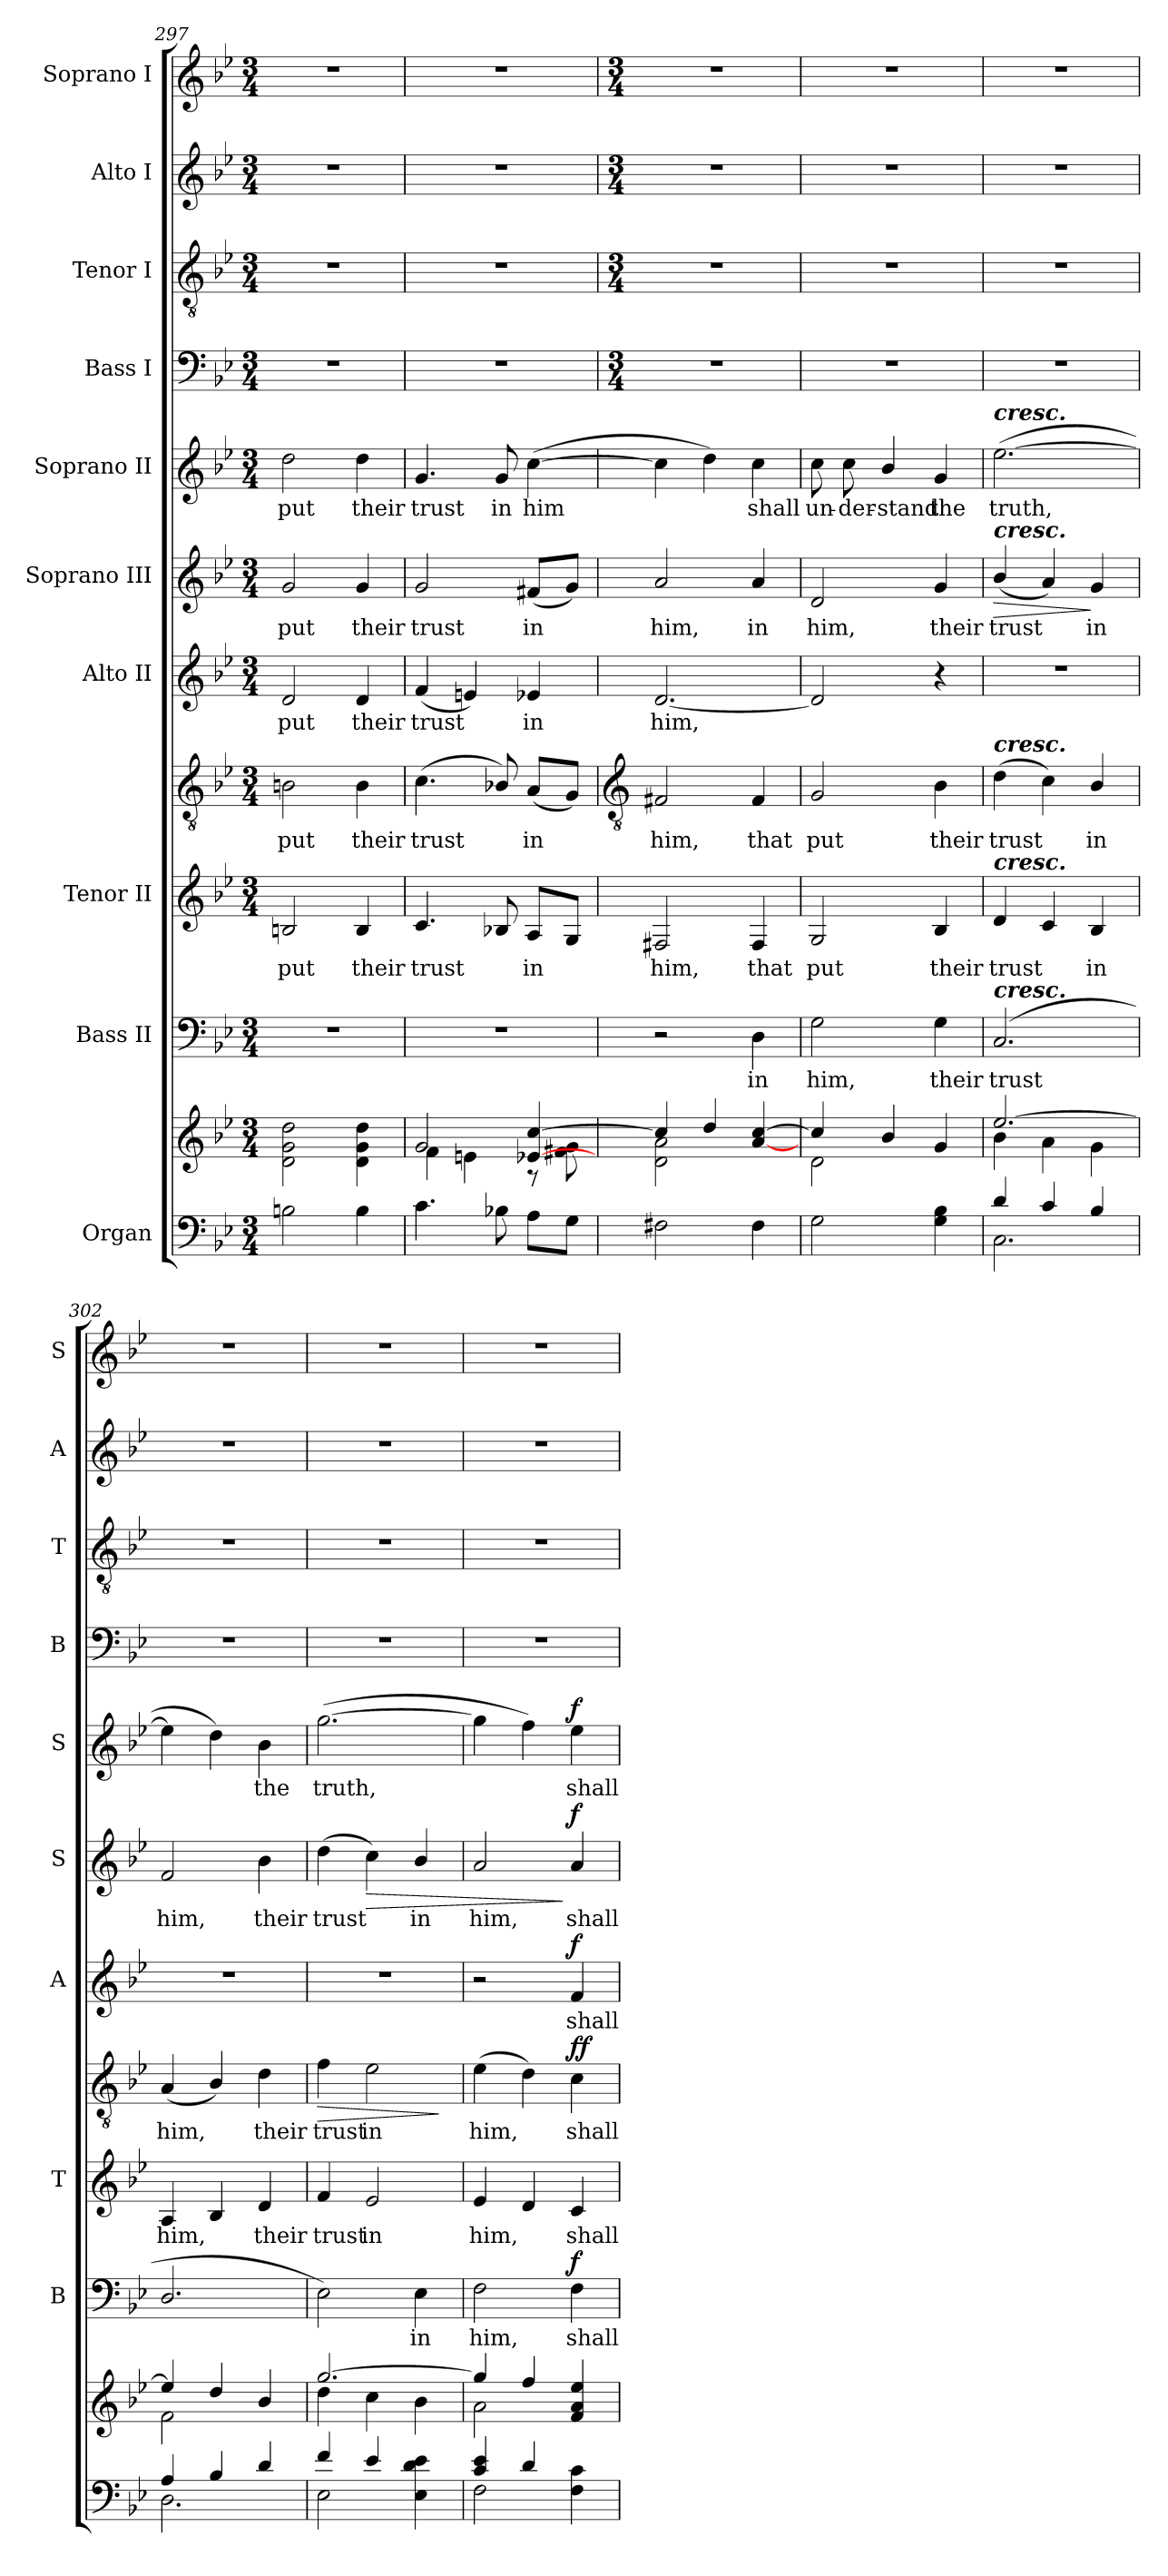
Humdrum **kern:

**kern	**kern	**kern	**text	**dynam	**kern	**text	**kern	**text	**dynam	**kern	**text	**dynam	**kern	**text	**dynam	**kern	**text	**dynam	**kern	**kern	**kern	**kern
*part10	*part10	*part9	*part9	*part9	*part8	*part8	*part8	*part8	*part8	*part7	*part7	*part7	*part6	*part6	*part6	*part5	*part5	*part5	*part4	*part3	*part2	*part1
*staff12	*staff11	*staff10	*staff10	*staff10	*staff9	*staff9	*staff8	*staff8	*staff8/9	*staff7	*staff7	*staff7	*staff6	*staff6	*staff6	*staff5	*staff5	*staff5	*staff4	*staff3	*staff2	*staff1
*I"Organ	*	*I"Bass II	*	*	*I"Tenor II	*	*	*	*	*I"Alto II	*	*	*I"Soprano III	*	*	*I"Soprano II	*	*	*I"Bass I	*I"Tenor I	*I"Alto I	*I"Soprano I
*	*	*I'B	*	*	*I'T	*	*	*	*	*I'A	*	*	*I'S	*	*	*I'S	*	*	*I'B	*I'T	*I'A	*I'S
*clefF4	*clefG2	*clefF4	*	*	*	*	*clefGv2	*	*	*clefG2	*	*	*clefG2	*	*	*clefG2	*	*	*clefF4	*clefGv2	*clefG2	*clefG2
*k[b-e-]	*k[b-e-]	*k[b-e-]	*	*	*k[b-e-]	*	*k[b-e-]	*	*	*k[b-e-]	*	*	*k[b-e-]	*	*	*k[b-e-]	*	*	*k[b-e-]	*k[b-e-]	*k[b-e-]	*k[b-e-]
*B-:	*B-:	*B-:	*	*	*B-:	*	*B-:	*	*	*B-:	*	*	*B-:	*	*	*B-:	*	*	*B-:	*B-:	*B-:	*B-:
*M3/4	*M3/4	*M3/4	*	*	*M3/4	*	*M3/4	*	*	*M3/4	*	*	*M3/4	*	*	*M3/4	*	*	*M3/4	*M3/4	*M3/4	*M3/4
=297	=297	=297	=297	=297	=297	=297	=297	=297	=297	=297	=297	=297	=297	=297	=297	=297	=297	=297	=297	=297	=297	=297
*	*^	*	*	*	*	*	*	*	*	*	*	*	*	*	*	*	*	*	*	*	*	*
!	!	!	!LO:N:vis=1	!	!	!	!LO:LY:b	!	!LO:LY:b	!	!	!LO:LY:b	!	!	!LO:LY:b	!	!	!LO:LY:b	!	!	!	!	!
2Bn\	2.ryy	2d 2g 2dd	2.r	.	.	2Bn	put	2Bn	put	.	2d	put	.	2g	put	.	2dd	put	.	2.r	2.r	2.r	2.r
!	!	!	!	!	!	!	!LO:LY:b	!	!LO:LY:b	!	!	!LO:LY:b	!	!	!LO:LY:b	!	!	!LO:LY:b	!	!	!	!	!
4B\	.	4d 4g 4dd	.	.	.	4B	their	4B	their	.	4d	their	.	4g	their	.	4dd	their	.	.	.	.	.
=298	=298	=298	=298	=298	=298	=298	=298	=298	=298	=298	=298	=298	=298	=298	=298	=298	=298	=298	=298	=298	=298	=298	=298
!	!	!	!LO:N:vis=1	!	!	!	!LO:LY:b	!	!LO:LY:b	!	!	!LO:LY:b	!	!	!LO:LY:b	!	!	!LO:LY:b	!	!	!	!	!
4.c\	2g/	4f\	2.r	.	.	4.c	trust	(<4.c	trust	.	(<4f	trust	.	2g	trust	.	4.g	trust	.	2.r	2.r	2.r	2.r
.	.	4en\	.	.	.	.	.	.	.	.	4en)	.	.	.	.	.	.	.	.	.	.	.	.
!	!	!	!	!	!	!	!	!	!	!	!	!	!	!	!	!	!	!LO:LY:b	!	!	!	!	!
8B-X\	.	.	.	.	.	8B-X/	.	8B-X/)	.	.	.	.	.	.	.	.	8g	in	.	.	.	.	.
!	!	!	!	!	!	!	!LO:LY:b	!	!LO:LY:b	!	!	!LO:LY:b	!	!	!LO:LY:b	!	!	!LO:LY:b	!	!	!	!	!
8A\L	[4e-X/ [4cc/	8r	.	.	.	8AL	in	(<8AL	in	.	4e-X	in	.	(<8f#XL	in	.	(>[4cc	him	.	.	.	.	.
8G\J	.	8f#X\ 8g\	.	.	.	8GJ	.	8GJ)	.	.	.	.	.	8gJ)	.	.	.	.	.	.	.	.	.
!!LO:LB:g=z
=299	=299	=299	=299	=299	=299	=299	=299	=299	=299	=299	=299	=299	=299	=299	=299	=299	=299	=299	=299	=299	=299	=299	=299
*	*	*	*	*	*	*	*	*clefGv2	*	*	*	*	*	*	*	*	*	*	*	*	*	*	*
*	*	*	*	*	*	*	*	*	*	*	*	*	*	*	*	*	*	*	*	*M3/4	*M3/4	*M3/4	*M3/4
*^	*	*	*	*	*	*	*	*	*	*	*	*	*	*	*	*	*	*	*	*	*	*	*
!	!	!	!	!	!	!	!	!LO:LY:b	!	!LO:LY:b	!	!	!LO:LY:b	!	!	!LO:LY:b	!	!	!	!	!	!	!	!
2F#X\	2ryy	4cc/]	2d\ 2a\	2r	.	.	2F#X	him,	2F#X	him,	.	[2.d	him,	.	2a	him,	.	4cc]	.	.	2.r	2.r	2.r	2.r
.	.	4dd/	.	.	.	.	.	.	.	.	.	.	.	.	.	.	.	4dd)	.	.	.	.	.	.
!	!	!	!	!	!LO:LY:b	!	!	!LO:LY:b	!	!LO:LY:b	!	!	!	!	!	!LO:LY:b	!	!	!LO:LY:b	!	!	!	!	!
4F#\	4ryy	[4a/ [4cc/	4ryy	4D	in	.	4F#	that	4F#	that	.	.	.	.	4a	in	.	4cc	shall	.	.	.	.	.
=300	=300	=300	=300	=300	=300	=300	=300	=300	=300	=300	=300	=300	=300	=300	=300	=300	=300	=300	=300	=300	=300	=300	=300	=300
!	!	!	!	!	!LO:LY:b	!	!	!LO:LY:b	!	!LO:LY:b	!	!	!	!	!	!LO:LY:b	!	!	!LO:LY:b	!	!	!	!	!
2G\	2ryy	4cc/]	2d\	2G	him,	.	2G	put	2G	put	.	2d]	.	.	2d	him,	.	8cc	un-	.	2.r	2.r	2.r	2.r
!	!	!	!	!	!	!	!	!	!	!	!	!	!	!	!	!	!	!	!LO:LY:b	!	!	!	!	!
.	.	.	.	.	.	.	.	.	.	.	.	.	.	.	.	.	.	8cc	-der-	.	.	.	.	.
!	!	!	!	!	!	!	!	!	!	!	!	!	!	!	!	!	!	!	!LO:LY:b	!	!	!	!	!
.	.	4b-/	.	.	.	.	.	.	.	.	.	.	.	.	.	.	.	4b-/	-stand	.	.	.	.	.
!	!	!	!	!	!LO:LY:b	!	!	!LO:LY:b	!	!LO:LY:b	!	!	!	!	!	!LO:LY:b	!	!	!LO:LY:b	!	!	!	!	!
4G 4B-	4ryy	4g/	4ryy	4G	their	.	4B-	their	4B-	their	.	4r	.	.	4g	their	.	4g	the	.	.	.	.	.
=301	=301	=301	=301	=301	=301	=301	=301	=301	=301	=301	=301	=301	=301	=301	=301	=301	=301	=301	=301	=301	=301	=301	=301	=301
!	!	!	!	!	!	!	!	!	!	!	!	!	!	!	!	!	!	!LO:TX:a:Bi:t=cresc.	!	!	!	!	!	!
!	!	!	!	!	!	!	!	!	!	!	!	!	!	!	!LO:TX:a:Bi:t=cresc.	!	!	!	!	!	!	!	!	!
!	!	!	!	!	!	!	!	!	!LO:TX:a:Bi:t=cresc.	!	!	!	!	!	!	!	!	!	!	!	!	!	!	!
!	!	!	!	!	!	!	!LO:TX:a:Bi:t=cresc.	!	!	!	!	!	!	!	!	!	!	!	!	!	!	!	!	!
!	!	!	!	!LO:TX:a:Bi:t=cresc.	!	!	!	!	!	!	!	!	!	!	!	!	!	!	!	!	!	!	!	!
!	!	!	!	!	!LO:LY:b	!	!	!LO:LY:b	!	!LO:LY:b	!	!LO:N:vis=1	!	!	!	!LO:LY:b	!LO:HP:b	!	!LO:LY:b	!	!	!	!	!
4d/	2.C\	[2.ee-/	4b-	(<2.C	trust	.	4d	trust	(>4d	trust	.	2.r	.	.	(<4b-/	trust	>	(>[2.ee-	truth,	.	2.r	2.r	2.r	2.r
4c/	.	.	4a\	.	.	.	4c	.	4c)	.	.	.	.	.	4a)	.	.	.	.	.	.	.	.	.
!	!	!	!	!	!	!	!	!LO:LY:b	!	!LO:LY:b	!	!	!	!	!	!LO:LY:b	!	!	!	!	!	!	!	!
4B-/	.	.	4g\	.	.	.	4B-/	in	4B-/	in	.	.	.	.	4g	in	]	.	.	.	.	.	.	.
=302	=302	=302	=302	=302	=302	=302	=302	=302	=302	=302	=302	=302	=302	=302	=302	=302	=302	=302	=302	=302	=302	=302	=302	=302
!	!	!	!	!	!	!	!	!LO:LY:b	!	!LO:LY:b	!	!LO:N:vis=1	!	!	!	!LO:LY:b	!	!	!	!	!	!	!	!
4A/	2.D\	4ee-/]	2f\	2.D/	.	.	4A	him,	(<4A	him,	.	2.r	.	.	2f	him,	.	4ee-]	.	.	2.r	2.r	2.r	2.r
4B-/	.	4dd/	.	.	.	.	4B-/	.	4B-/)	.	.	.	.	.	.	.	.	4dd)	.	.	.	.	.	.
!	!	!	!	!	!	!	!	!LO:LY:b	!	!LO:LY:b	!	!	!	!	!	!LO:LY:b	!	!	!LO:LY:b	!	!	!	!	!
4d/	.	4b-/	4ryy	.	.	.	4d	their	4d	their	.	.	.	.	4b-	their	.	4b-	the	.	.	.	.	.
=303	=303	=303	=303	=303	=303	=303	=303	=303	=303	=303	=303	=303	=303	=303	=303	=303	=303	=303	=303	=303	=303	=303	=303	=303
!	!	!	!	!	!	!	!	!LO:LY:b	!	!LO:LY:b	!LO:HP:b	!LO:N:vis=1	!	!	!	!LO:LY:b	!	!	!LO:LY:b	!	!	!	!	!
4f/	2E-\	[2.gg/	4dd\	2E-)	.	.	4f	trust	4f	trust	>	2.r	.	.	(>4dd	trust	.	(>[2.gg	truth,	.	2.r	2.r	2.r	2.r
!	!	!	!	!	!	!	!	!LO:LY:b	!	!LO:LY:b	!	!	!	!	!	!	!LO:HP:b	!	!	!	!	!	!	!
4e-/	.	.	4cc\	.	.	.	2e-	in	2e-	in	.	.	.	.	4cc)	.	>	.	.	.	.	.	.	.
!	!	!	!	!	!LO:LY:b	!	!	!	!	!	!	!	!	!	!	!LO:LY:b	!	!	!	!	!	!	!	!
4E-\ 4d\ 4e-\	4ryy	.	4b-\	4E-	in	.	.	.	.	.	.	.	.	.	4b-/	in	.	.	.	.	.	.	.	.
*v	*v	*	*	*	*	*	*	*	*	*	*	*	*	*	*	*	*	*	*	*	*	*	*	*
*	*v	*v	*	*	*	*	*	*	*	*	*	*	*	*	*	*	*	*	*	*	*	*	*
.	.	.	.	.	.	.	.	.	]	.	.	.	.	.	.	.	.	.	.	.	.	.
=304	=304	=304	=304	=304	=304	=304	=304	=304	=304	=304	=304	=304	=304	=304	=304	=304	=304	=304	=304	=304	=304	=304
*^	*^	*	*	*	*	*	*	*	*	*	*	*	*	*	*	*	*	*	*	*	*	*
!	!	!	!	!	!LO:LY:b	!	!	!LO:LY:b	!	!LO:LY:b	!	!	!	!	!	!LO:LY:b	!	!	!	!	!	!	!	!
4c/ 4e-/	2F\	4gg/]	2a\	2F	him,	.	4e-	him,	(>4e-	him,	.	2r	.	.	2a	him,	.	4gg]	.	.	2.r	2.r	2.r	2.r
4d/	.	4ff/	.	.	.	.	4d	.	4d)	.	.	.	.	.	.	.	.	4ff)	.	.	.	.	.	.
!	!	!	!	!	!LO:LY:b	!LO:DY:b	!	!LO:LY:b	!	!LO:LY:b	!LO:DY:b=2	!	!LO:LY:b	!	!	!LO:LY:b	!	!	!LO:LY:b	!	!	!	!	!
!	!	!	!	!	!	!	!	!	!	!	!LO:DY:n=1:b	!	!	!LO:DY:b	!	!	!LO:DY:n=1:b	!	!	!LO:DY:b	!	!	!	!
4ryy	4F\ 4c\	4f/ 4a/ 4ee-/	4ryy	4F	shall	f	4c	shall	4c	shall	f f	4f	shall	f	4a	shall	] f	4ee-	shall	f	.	.	.	.
*v	*v	*	*	*	*	*	*	*	*	*	*	*	*	*	*	*	*	*	*	*	*	*	*	*
*	*v	*v	*	*	*	*	*	*	*	*	*	*	*	*	*	*	*	*	*	*	*	*	*
=	=	=	=	=	=	=	=	=	=	=	=	=	=	=	=	=	=	=	=	=	=	=
*-	*-	*-	*-	*-	*-	*-	*-	*-	*-	*-	*-	*-	*-	*-	*-	*-	*-	*-	*-	*-	*-	*-
